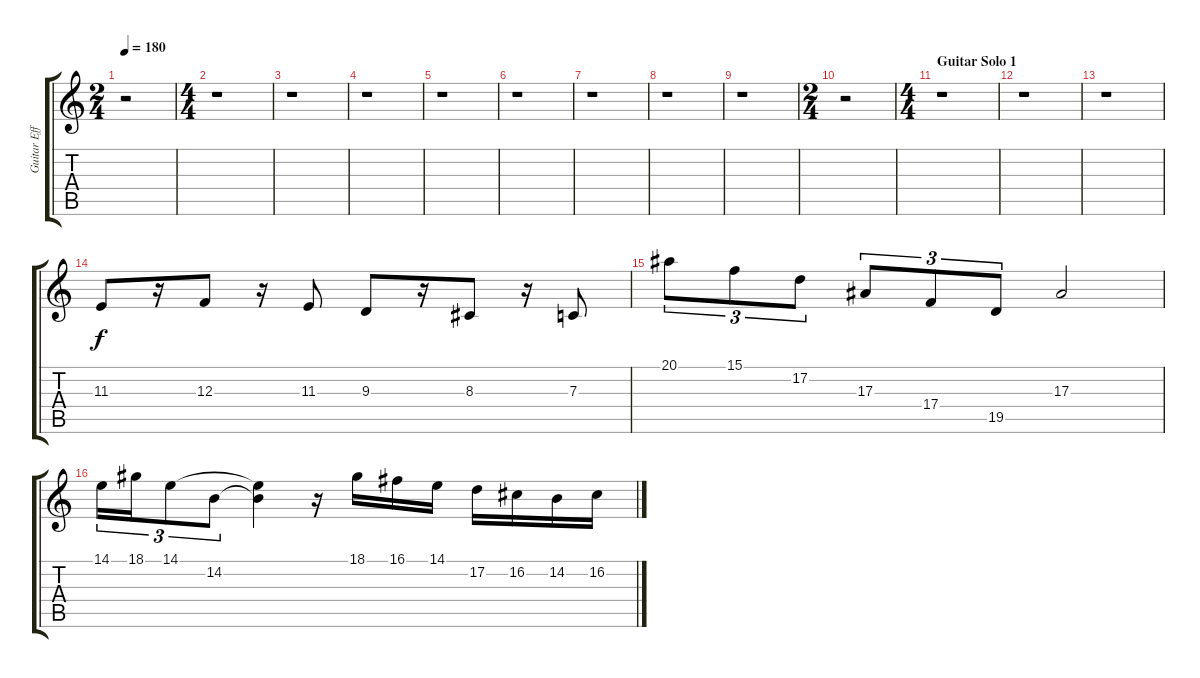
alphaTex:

\track ("Guitar Effect" "Guitar Eff") {instrument violin}
\staff {score tabs}
\tuning (D4 A3 F3 C3 G2 D2) {hide}
\ts (2 4)
\tempo 180
\clef g2
\ks c
r.2{dy f} |
\ts (4 4)
r.1 |
r.1 |
r.1 |
r.1 |
r.1 |
r.1 |
r.1 |
r.1 |
\ts (2 4)
r.2 |
\ts (4 4)
\section ("" "Guitar Solo 1")
r.1 |
r.1 |
r.1 |
11.3.8 r.16 12.3.8 r.16 11.3.8 9.3.8 r.16 8.3.8 r.16 7.3.8 |
20.1.8{tu (3 2) volume 12 instrument distortionguitar} 15.1.8{tu (3 2)} 17.2.8{tu (3 2)} 17.3.8{tu (3 2)} 17.4.8{tu (3 2)} 19.5.8{tu (3 2)} 17.3.2 |
14.1.16{tu (3 2)} 18.1.16{tu (3 2)} 14.1.8{tu (3 2)} 14.2.8{tu (3 2)} (14.1{t} 14.2{t}).4 r.16 18.1.16 16.1.16 14.1.16 17.2.16 16.2.16 14.2.16 16.2.16
